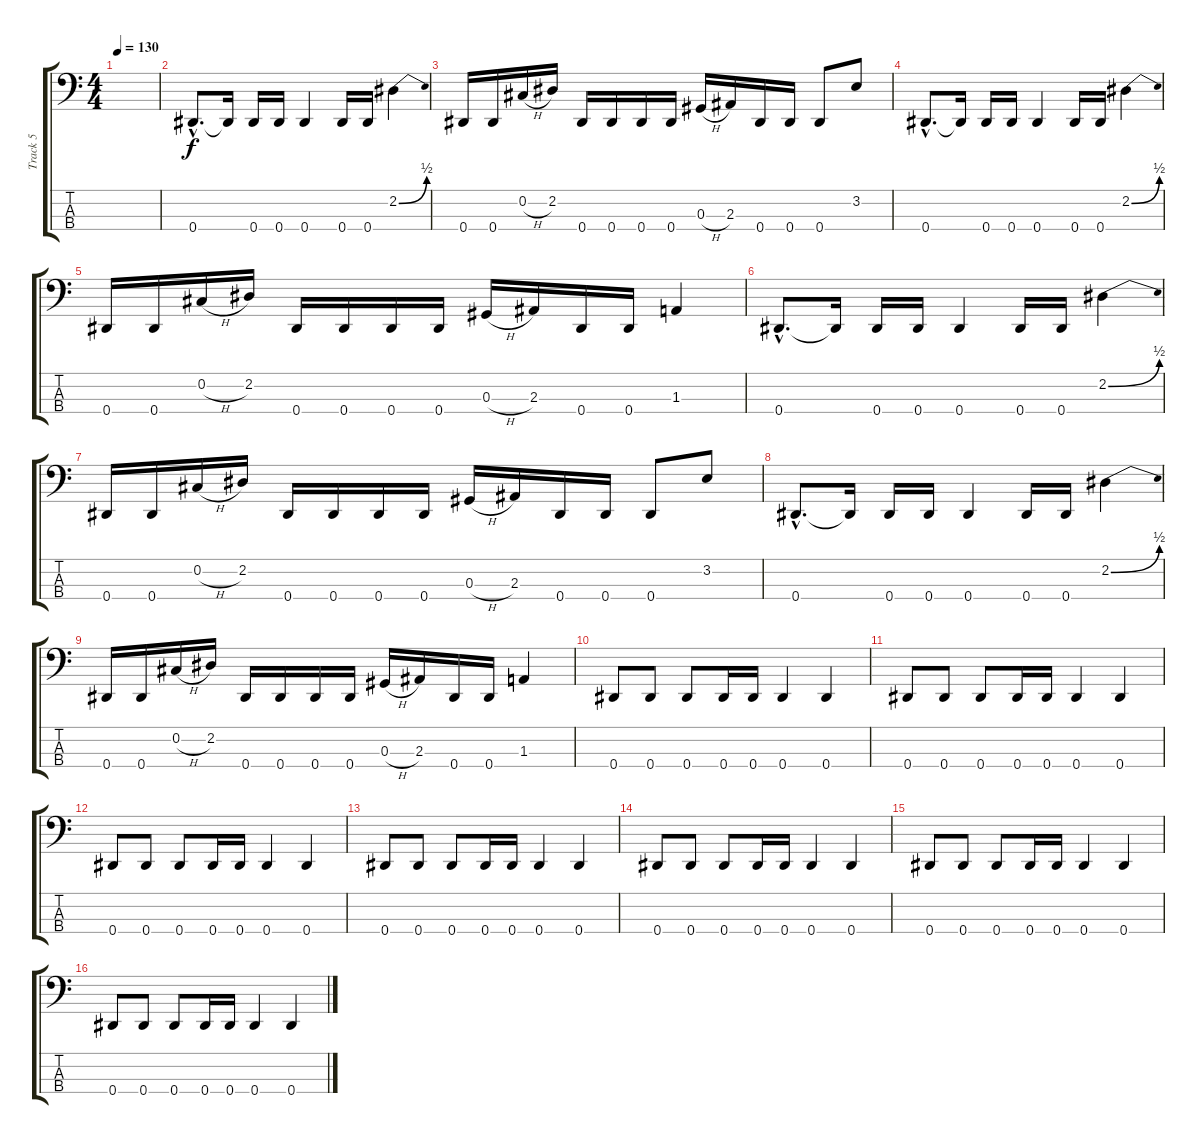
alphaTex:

\track ("Track 5" "Track 5") {instrument electricbasspick}
\staff {score tabs}
\tuning (Gb2 Db2 Ab1 Eb1) {hide}
\ts (4 4)
\tempo 130
\clef f4
\ks c
|
0.4{hac}.8{d} 0.4{t}.16 0.4.16 0.4.16 0.4.4 0.4.16 0.4.16 2.2{be (bend 0 0 60 2)}.4 |
0.4.16 0.4.16 0.2{h}.16 2.2.16 0.4.16 0.4.16 0.4.16 0.4.16 0.3{h}.16 2.3.16 0.4.16 0.4.16 0.4.8 3.2.8 |
0.4{hac}.8{d} 0.4{t}.16 0.4.16 0.4.16 0.4.4 0.4.16 0.4.16 2.2{be (bend 0 0 60 2)}.4 |
0.4.16 0.4.16 0.2{h}.16 2.2.16 0.4.16 0.4.16 0.4.16 0.4.16 0.3{h}.16 2.3.16 0.4.16 0.4.16 1.3.4 |
0.4{hac}.8{d} 0.4{t}.16 0.4.16 0.4.16 0.4.4 0.4.16 0.4.16 2.2{be (bend 0 0 60 2)}.4 |
0.4.16 0.4.16 0.2{h}.16 2.2.16 0.4.16 0.4.16 0.4.16 0.4.16 0.3{h}.16 2.3.16 0.4.16 0.4.16 0.4.8 3.2.8 |
0.4{hac}.8{d} 0.4{t}.16 0.4.16 0.4.16 0.4.4 0.4.16 0.4.16 2.2{be (bend 0 0 60 2)}.4 |
0.4.16 0.4.16 0.2{h}.16 2.2.16 0.4.16 0.4.16 0.4.16 0.4.16 0.3{h}.16 2.3.16 0.4.16 0.4.16 1.3.4 |
0.4.8{volume 9 instrument slapbass2} 0.4.8 0.4.8 0.4.16 0.4.16 0.4.4 0.4.4 |
0.4.8 0.4.8 0.4.8 0.4.16 0.4.16 0.4.4 0.4.4 |
0.4.8 0.4.8 0.4.8 0.4.16 0.4.16 0.4.4 0.4.4 |
0.4.8 0.4.8 0.4.8 0.4.16 0.4.16 0.4.4 0.4.4 |
0.4.8 0.4.8 0.4.8 0.4.16 0.4.16 0.4.4 0.4.4 |
0.4.8 0.4.8 0.4.8 0.4.16 0.4.16 0.4.4 0.4.4 |
0.4.8 0.4.8 0.4.8 0.4.16 0.4.16 0.4.4 0.4.4
